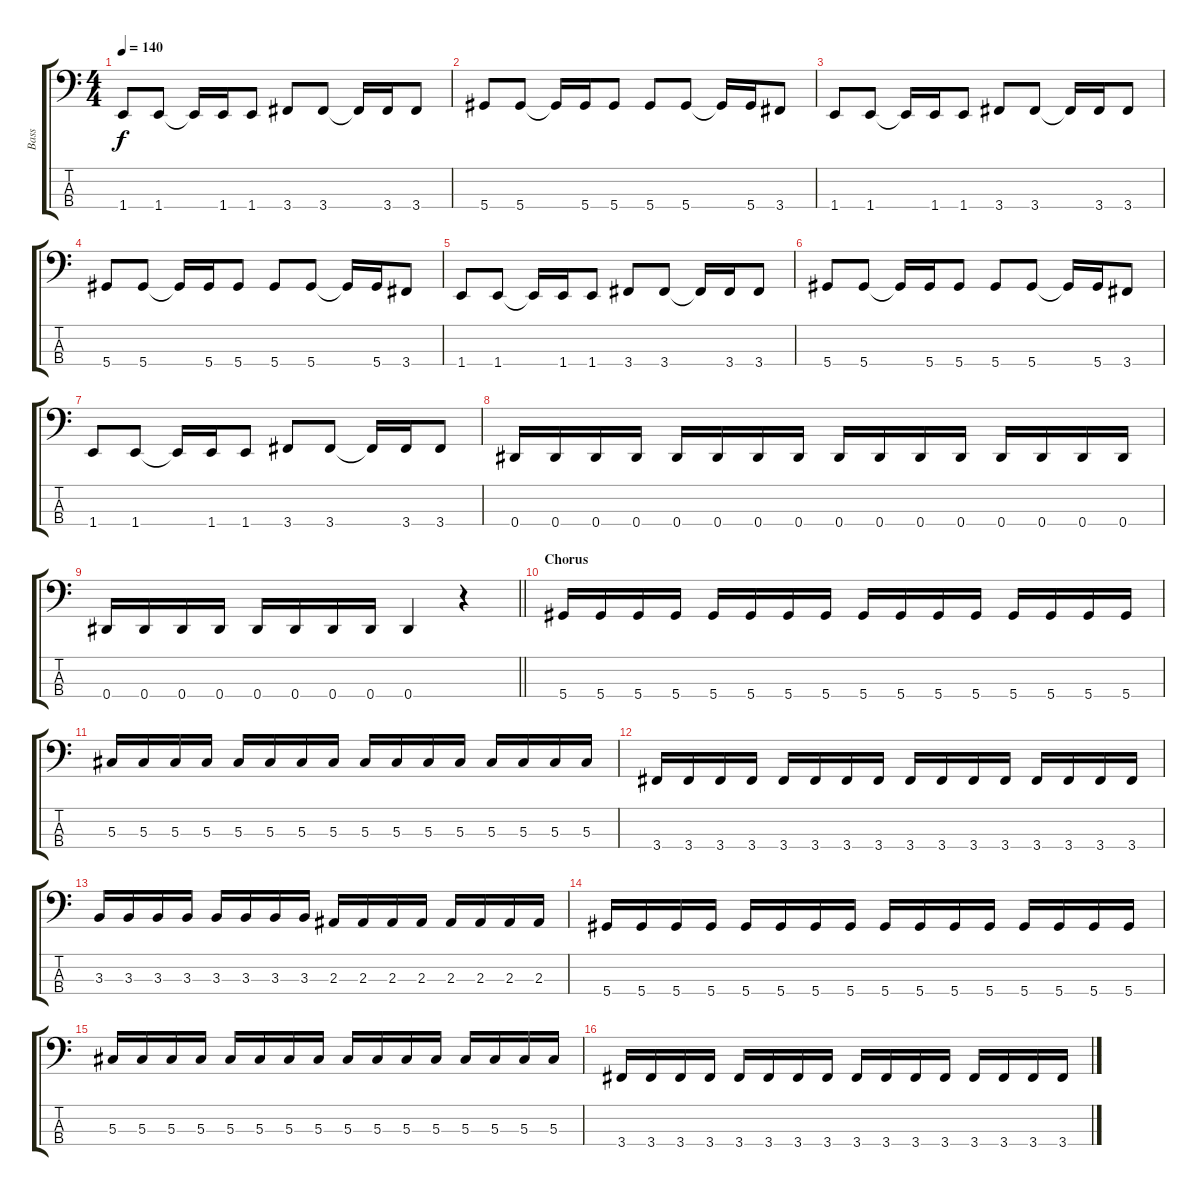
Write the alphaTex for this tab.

\track ("Bass" "Bass") {instrument electricbassfinger}
\staff {score tabs}
\tuning (Gb2 Db2 Ab1 Eb1) {hide}
\ts (4 4)
\tempo 140
\clef f4
\ks c
1.4.8{dy f} 1.4.8 1.4{t}.16 1.4.16 1.4.8 3.4.8 3.4.8 3.4{t}.16 3.4.16 3.4.8 |
5.4.8 5.4.8 5.4{t}.16 5.4.16 5.4.8 5.4.8 5.4.8 5.4{t}.16 5.4.16 3.4.8 |
1.4.8 1.4.8 1.4{t}.16 1.4.16 1.4.8 3.4.8 3.4.8 3.4{t}.16 3.4.16 3.4.8 |
5.4.8 5.4.8 5.4{t}.16 5.4.16 5.4.8 5.4.8 5.4.8 5.4{t}.16 5.4.16 3.4.8 |
1.4.8 1.4.8 1.4{t}.16 1.4.16 1.4.8 3.4.8 3.4.8 3.4{t}.16 3.4.16 3.4.8 |
5.4.8 5.4.8 5.4{t}.16 5.4.16 5.4.8 5.4.8 5.4.8 5.4{t}.16 5.4.16 3.4.8 |
1.4.8 1.4.8 1.4{t}.16 1.4.16 1.4.8 3.4.8 3.4.8 3.4{t}.16 3.4.16 3.4.8 |
0.4.16 0.4.16 0.4.16 0.4.16 0.4.16 0.4.16 0.4.16 0.4.16 0.4.16 0.4.16 0.4.16 0.4.16 0.4.16 0.4.16 0.4.16 0.4.16 |
\barLineRight lightlight
0.4.16 0.4.16 0.4.16 0.4.16 0.4.16 0.4.16 0.4.16 0.4.16 0.4.4 r.4 |
\section ("" "Chorus")
5.4.16 5.4.16 5.4.16 5.4.16 5.4.16 5.4.16 5.4.16 5.4.16 5.4.16 5.4.16 5.4.16 5.4.16 5.4.16 5.4.16 5.4.16 5.4.16 |
5.3.16 5.3.16 5.3.16 5.3.16 5.3.16 5.3.16 5.3.16 5.3.16 5.3.16 5.3.16 5.3.16 5.3.16 5.3.16 5.3.16 5.3.16 5.3.16 |
3.4.16 3.4.16 3.4.16 3.4.16 3.4.16 3.4.16 3.4.16 3.4.16 3.4.16 3.4.16 3.4.16 3.4.16 3.4.16 3.4.16 3.4.16 3.4.16 |
3.3.16 3.3.16 3.3.16 3.3.16 3.3.16 3.3.16 3.3.16 3.3.16 2.3.16 2.3.16 2.3.16 2.3.16 2.3.16 2.3.16 2.3.16 2.3.16 |
5.4.16 5.4.16 5.4.16 5.4.16 5.4.16 5.4.16 5.4.16 5.4.16 5.4.16 5.4.16 5.4.16 5.4.16 5.4.16 5.4.16 5.4.16 5.4.16 |
5.3.16 5.3.16 5.3.16 5.3.16 5.3.16 5.3.16 5.3.16 5.3.16 5.3.16 5.3.16 5.3.16 5.3.16 5.3.16 5.3.16 5.3.16 5.3.16 |
3.4.16 3.4.16 3.4.16 3.4.16 3.4.16 3.4.16 3.4.16 3.4.16 3.4.16 3.4.16 3.4.16 3.4.16 3.4.16 3.4.16 3.4.16 3.4.16
